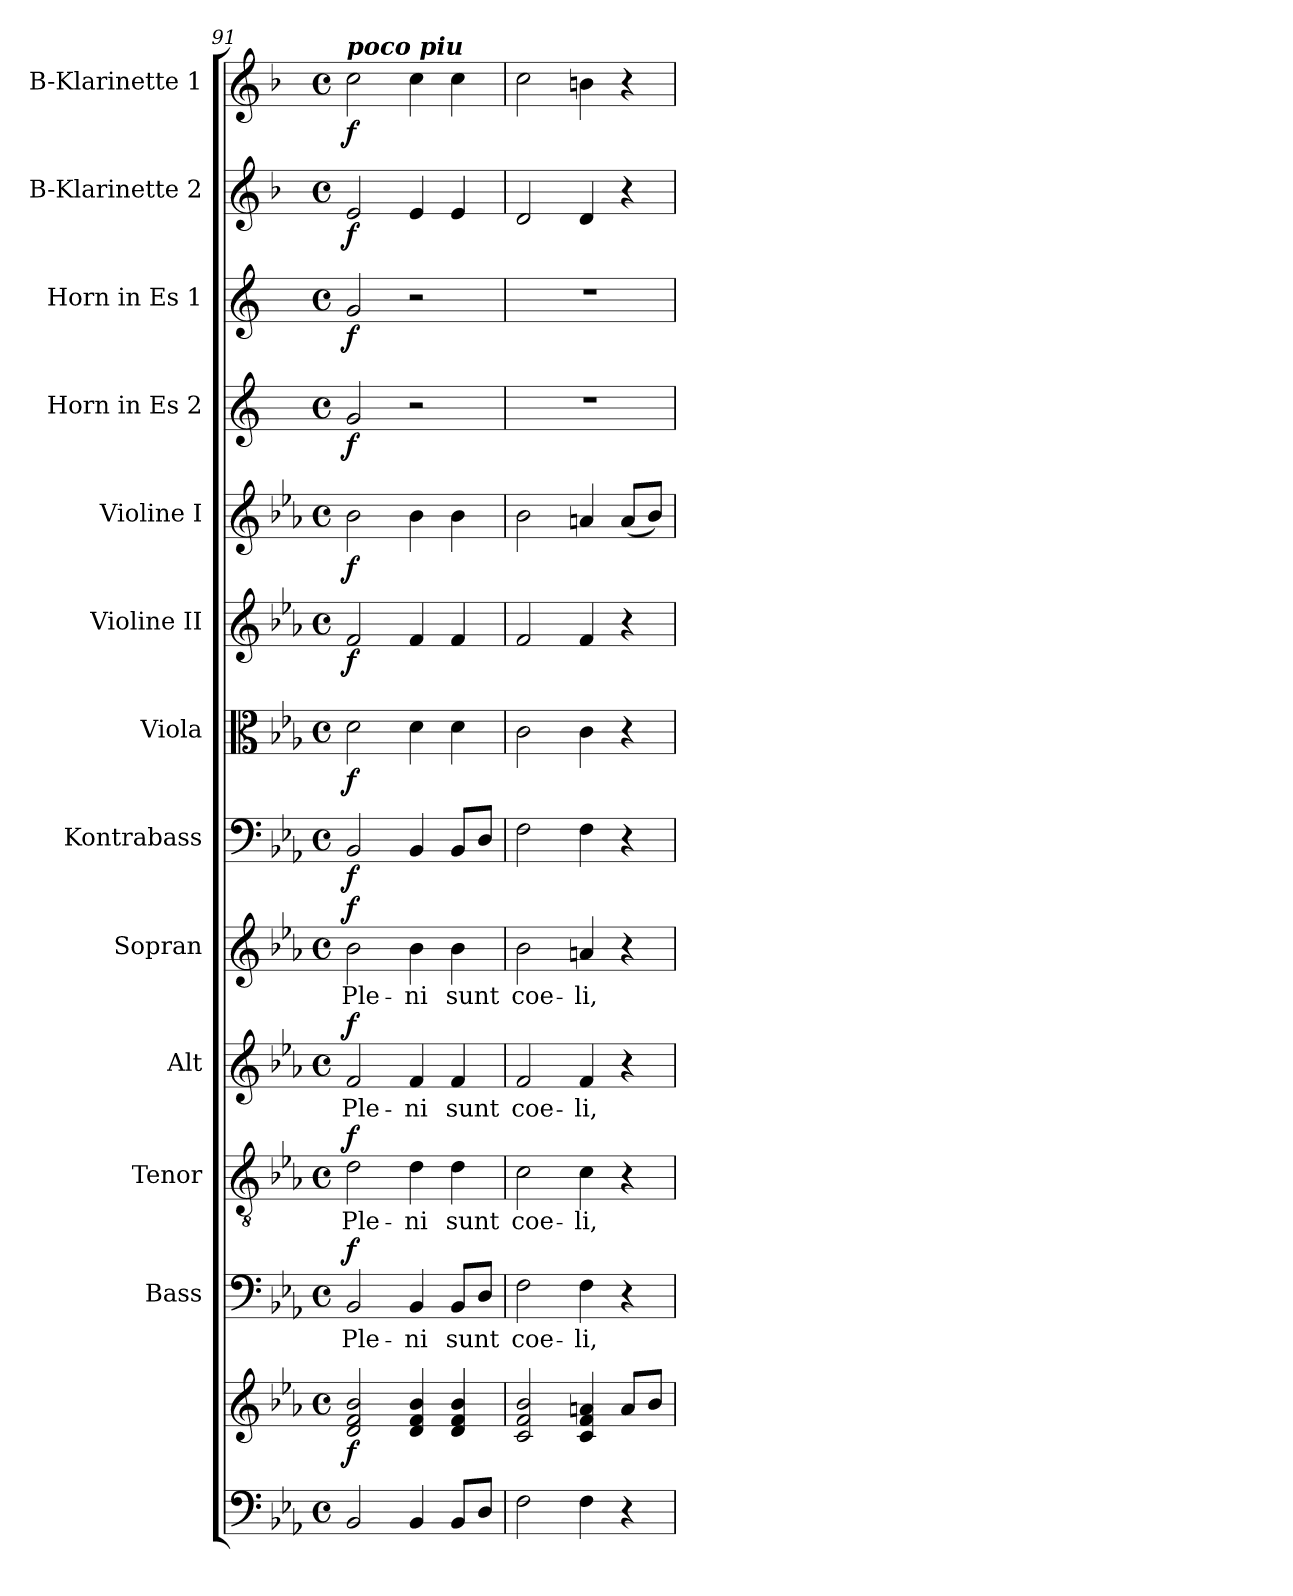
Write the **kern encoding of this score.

**kern	**kern	**dynam	**kern	**text	**dynam	**kern	**text	**dynam	**kern	**text	**dynam	**kern	**text	**dynam	**kern	**dynam	**kern	**dynam	**kern	**dynam	**kern	**dynam	**kern	**dynam	**kern	**dynam	**kern	**dynam	**kern	**dynam
*part13	*part13	*part13	*part12	*part12	*part12	*part11	*part11	*part11	*part10	*part10	*part10	*part9	*part9	*part9	*part8	*part8	*part7	*part7	*part6	*part6	*part5	*part5	*part4	*part4	*part3	*part3	*part2	*part2	*part1	*part1
*staff14	*staff13	*staff13/14	*staff12	*staff12	*staff12	*staff11	*staff11	*staff11	*staff10	*staff10	*staff10	*staff9	*staff9	*staff9	*staff8	*staff8	*staff7	*staff7	*staff6	*staff6	*staff5	*staff5	*staff4	*staff4	*staff3	*staff3	*staff2	*staff2	*staff1	*staff1
*	*	*	*I"Bass	*	*	*I"Tenor	*	*	*I"Alt	*	*	*I"Sopran	*	*	*I"Kontrabass	*	*I"Viola	*	*I"Violine II	*	*I"Violine I	*	*I"Horn in Es 2	*	*I"Horn in Es 1	*	*I"B-Klarinette 2	*	*I"B-Klarinette 1	*
*	*	*	*I'B.	*	*	*I'T.	*	*	*I'A.	*	*	*I'S.	*	*	*I'Kb.	*	*I'Vla.	*	*I'Vl. II	*	*I'Vl. I	*	*	*	*	*	*I'B Kl. 2	*	*I'B Kl. 1	*
!!LO:PB:g=z
*clefF4	*clefG2	*	*clefF4	*	*	*clefGv2	*	*	*clefG2	*	*	*clefG2	*	*	*clefF4	*	*clefC3	*	*clefG2	*	*clefG2	*	*clefG2	*	*clefG2	*	*clefG2	*	*clefG2	*
*	*	*	*	*	*	*	*	*	*	*	*	*	*	*	*ITrd7c12	*	*	*	*	*	*	*	*ITrd5c9	*	*ITrd5c9	*	*ITrd1c2	*	*ITrd1c2	*
*k[b-e-a-]	*k[b-e-a-]	*	*k[b-e-a-]	*	*	*k[b-e-a-]	*	*	*k[b-e-a-]	*	*	*k[b-e-a-]	*	*	*k[b-e-a-]	*	*k[b-e-a-]	*	*k[b-e-a-]	*	*k[b-e-a-]	*	*k[b-e-a-]	*	*k[b-e-a-]	*	*k[b-e-a-]	*	*k[b-e-a-]	*
*E-:	*E-:	*	*E-:	*	*	*E-:	*	*	*E-:	*	*	*E-:	*	*	*E-:	*	*E-:	*	*E-:	*	*E-:	*	*E-:	*	*E-:	*	*E-:	*	*E-:	*
*M4/4	*M4/4	*	*M4/4	*	*	*M4/4	*	*	*M4/4	*	*	*M4/4	*	*	*M4/4	*	*M4/4	*	*M4/4	*	*M4/4	*	*M4/4	*	*M4/4	*	*M4/4	*	*M4/4	*
*met(c)	*met(c)	*	*met(c)	*	*	*met(c)	*	*	*met(c)	*	*	*met(c)	*	*	*met(c)	*	*met(c)	*	*met(c)	*	*met(c)	*	*met(c)	*	*met(c)	*	*met(c)	*	*met(c)	*
=91	=91	=91	=91	=91	=91	=91	=91	=91	=91	=91	=91	=91	=91	=91	=91	=91	=91	=91	=91	=91	=91	=91	=91	=91	=91	=91	=91	=91	=91	=91
!	!	!	!	!	!	!	!	!	!	!	!	!	!	!	!	!	!	!	!	!	!	!	!	!	!	!	!	!	!LO:TX:a:Bi:t=poco piu	!
!	!	!LO:DY:b	!	!LO:LY:b	!LO:DY:a	!	!LO:LY:b	!LO:DY:a	!	!LO:LY:b	!LO:DY:a	!	!LO:LY:b	!LO:DY:a	!	!LO:DY:b	!	!LO:DY:b	!	!LO:DY:b	!	!LO:DY:b	!	!LO:DY:b	!	!LO:DY:b	!	!LO:DY:b	!	!LO:DY:b
2BB-/	2d/ 2f/ 2b-/	f	2BB-/	Ple-	f	2d\	Ple-	f	2f/	Ple-	f	2b-\	Ple-	f	2BBB-/	f	2d\	f	2f/	f	2b-\	f	2B-/	f	2B-/	f	2d/	f	2b-\	f
!	!	!	!	!LO:LY:b	!	!	!LO:LY:b	!	!	!LO:LY:b	!	!	!LO:LY:b	!	!	!	!	!	!	!	!	!	!	!	!	!	!	!	!	!
4BB-/	4d/ 4f/ 4b-/	.	4BB-/	-ni	.	4d\	-ni	.	4f/	-ni	.	4b-\	-ni	.	4BBB-/	.	4d\	.	4f/	.	4b-\	.	2r	.	2r	.	4d/	.	4b-\	.
!	!	!	!	!LO:LY:b	!	!	!LO:LY:b	!	!	!LO:LY:b	!	!	!LO:LY:b	!	!	!	!	!	!	!	!	!	!	!	!	!	!	!	!	!
8BB-/L	4d/ 4f/ 4b-/	.	8BB-/L	sunt	.	4d\	sunt	.	4f/	sunt	.	4b-\	sunt	.	8BBB-/L	.	4d\	.	4f/	.	4b-\	.	.	.	.	.	4d/	.	4b-\	.
8D/J	.	.	8D/J	.	.	.	.	.	.	.	.	.	.	.	8DD/J	.	.	.	.	.	.	.	.	.	.	.	.	.	.	.
=92	=92	=92	=92	=92	=92	=92	=92	=92	=92	=92	=92	=92	=92	=92	=92	=92	=92	=92	=92	=92	=92	=92	=92	=92	=92	=92	=92	=92	=92	=92
!	!	!	!	!LO:LY:b	!	!	!LO:LY:b	!	!	!LO:LY:b	!	!	!LO:LY:b	!	!	!	!	!	!	!	!	!	!	!	!	!	!	!	!	!
2F\	2c/ 2f/ 2b-/	.	2F\	coe-	.	2c\	coe-	.	2f/	coe-	.	2b-\	coe-	.	2FF\	.	2c\	.	2f/	.	2b-\	.	1r	.	1r	.	2c/	.	2b-\	.
!	!	!	!	!LO:LY:b	!	!	!LO:LY:b	!	!	!LO:LY:b	!	!	!LO:LY:b	!	!	!	!	!	!	!	!	!	!	!	!	!	!	!	!	!
4F\	4c/ 4f/ 4an/	.	4F\	-li,	.	4c\	-li,	.	4f/	-li,	.	4an/	-li,	.	4FF\	.	4c\	.	4f/	.	4an/	.	.	.	.	.	4c/	.	4an\	.
4r	8a/L	.	4r	.	.	4r	.	.	4r	.	.	4r	.	.	4r	.	4r	.	4r	.	(<8a/L	.	.	.	.	.	4r	.	4r	.
.	8b-/J	.	.	.	.	.	.	.	.	.	.	.	.	.	.	.	.	.	.	.	8b-/J)	.	.	.	.	.	.	.	.	.
=	=	=	=	=	=	=	=	=	=	=	=	=	=	=	=	=	=	=	=	=	=	=	=	=	=	=	=	=	=	=
*-	*-	*-	*-	*-	*-	*-	*-	*-	*-	*-	*-	*-	*-	*-	*-	*-	*-	*-	*-	*-	*-	*-	*-	*-	*-	*-	*-	*-	*-	*-
